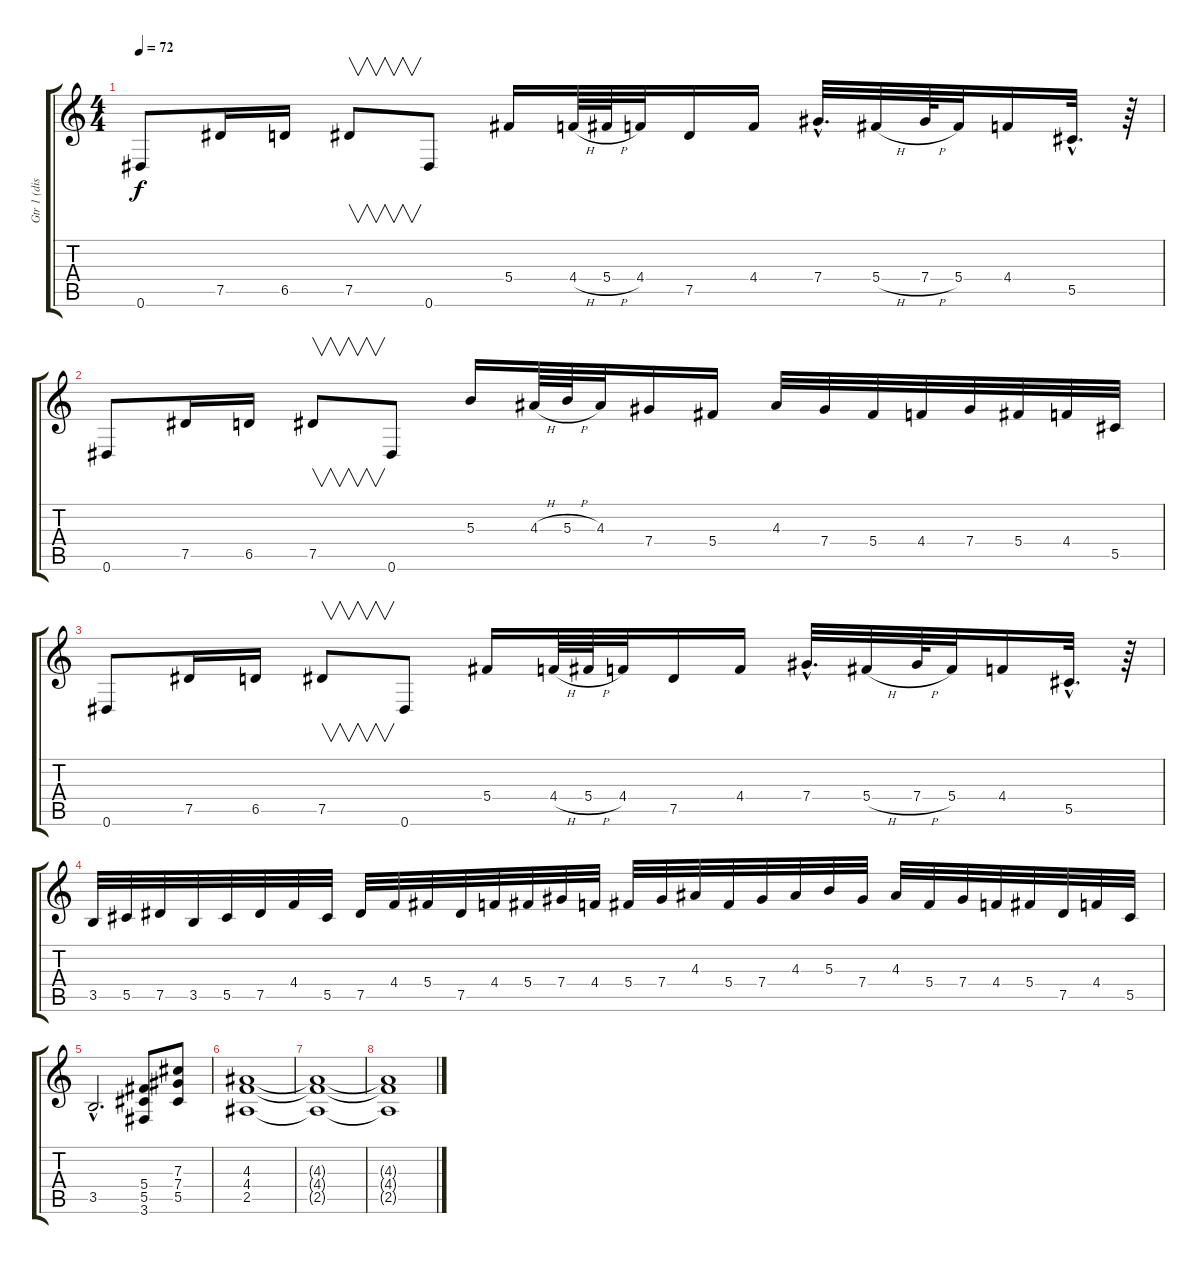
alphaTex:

\track ("Gtr 1 (disto)" "Gtr 1 (dis") {instrument distortionguitar}
\staff {score tabs}
\tuning (Eb4 Bb3 Gb3 Db3 Ab2 Eb2) {hide}
\ts (4 4)
\tempo 72
\clef g2
\ks c
0.6.8{dy f} 7.5.16 6.5.16 7.5.8{v} 0.6.8 5.4.16 4.4{h}.64 5.4{h}.64 4.4.32 7.5.16 4.4.16 7.4{hac}.32{d} 5.4{h}.32 7.4{h}.64 5.4.32 4.4.16 5.5{hac}.32{d} r.64 |
0.6.8 7.5.16 6.5.16 7.5.8{v} 0.6.8 5.3.16 4.3{h}.64 5.3{h}.64 4.3.32 7.4.16 5.4.16 4.3.32 7.4.32 5.4.32 4.4.32 7.4.32 5.4.32 4.4.32 5.5.32 |
0.6.8 7.5.16 6.5.16 7.5.8{v} 0.6.8 5.4.16 4.4{h}.64 5.4{h}.64 4.4.32 7.5.16 4.4.16 7.4{hac}.32{d} 5.4{h}.32 7.4{h}.64 5.4.32 4.4.16 5.5{hac}.32{d} r.64 |
3.5.32 5.5.32 7.5.32 3.5.32 5.5.32 7.5.32 4.4.32 5.5.32 7.5.32 4.4.32 5.4.32 7.5.32 4.4.32 5.4.32 7.4.32 4.4.32 5.4.32 7.4.32 4.3.32 5.4.32 7.4.32 4.3.32 5.3.32 7.4.32 4.3.32 5.4.32 7.4.32 4.4.32 5.4.32 7.5.32 4.4.32 5.5.32 |
3.5{hac}.2{d} (5.4 5.5 3.6).8 (7.3 7.4 5.5).8 |
(4.3 4.4 2.5).1 |
(4.3{t} 4.4{t} 2.5{t}).1 |
(4.3{t} 4.4{t} 2.5{t}).1
